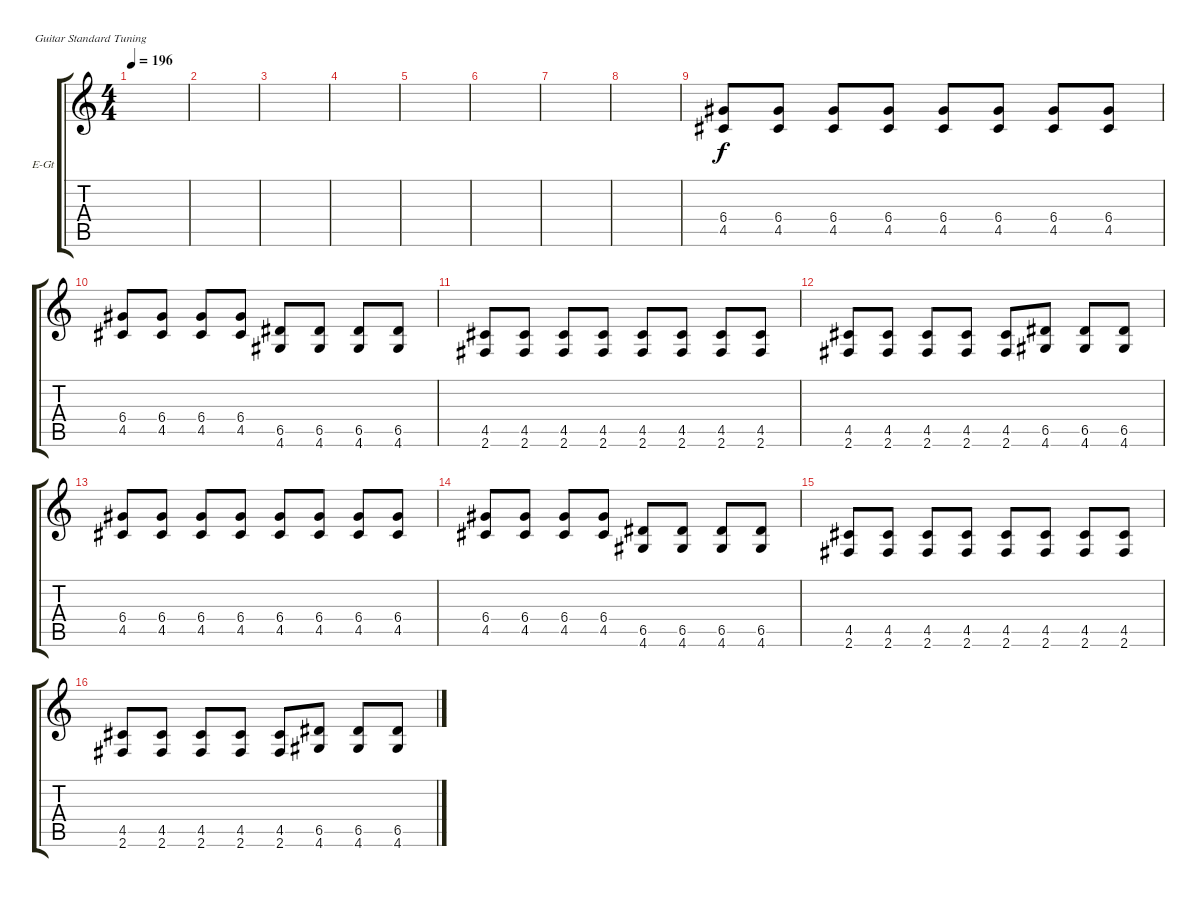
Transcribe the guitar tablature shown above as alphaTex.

\defaultSystemsLayout 4
\bracketExtendMode groupsimilarinstruments
\firstSystemTrackNameOrientation horizontal
\otherSystemsTrackNameOrientation horizontal
\track ("Rythm" "E-Gt") {instrument overdrivenguitar}
\staff {score tabs}
\tuning (E4 B3 G3 D3 A2 E2)
\ts (4 4)
\tempo 196
\clef g2
\scale
0.485477
\ks c
|
\scale
0.257261 |
\scale
0.257261 |
\scale
0.333333 |
\scale
0.333333 |
\scale
0.333333 |
|
|
(4.5 6.4).8 (4.5 6.4).8 (4.5 6.4).8 (4.5 6.4).8 (4.5 6.4).8 (4.5 6.4).8 (4.5 6.4).8 (4.5 6.4).8 |
(4.5 6.4).8 (4.5 6.4).8 (4.5 6.4).8 (4.5 6.4).8 (4.6 6.5).8 (4.6 6.5).8 (4.6 6.5).8 (4.6 6.5).8 |
(2.6 4.5).8 (2.6 4.5).8 (2.6 4.5).8 (2.6 4.5).8 (2.6 4.5).8 (2.6 4.5).8 (2.6 4.5).8 (2.6 4.5).8 |
(2.6 4.5).8 (2.6 4.5).8 (2.6 4.5).8 (2.6 4.5).8 (2.6 4.5).8 (4.6 6.5).8 (4.6 6.5).8 (4.6 6.5).8 |
(4.5 6.4).8 (4.5 6.4).8 (4.5 6.4).8 (4.5 6.4).8 (4.5 6.4).8 (4.5 6.4).8 (4.5 6.4).8 (4.5 6.4).8 |
(4.5 6.4).8 (4.5 6.4).8 (4.5 6.4).8 (4.5 6.4).8 (4.6 6.5).8 (4.6 6.5).8 (4.6 6.5).8 (4.6 6.5).8 |
(2.6 4.5).8 (2.6 4.5).8 (2.6 4.5).8 (2.6 4.5).8 (2.6 4.5).8 (2.6 4.5).8 (2.6 4.5).8 (2.6 4.5).8 |
(2.6 4.5).8 (2.6 4.5).8 (2.6 4.5).8 (2.6 4.5).8 (2.6 4.5).8 (4.6 6.5).8 (4.6 6.5).8 (4.6 6.5).8
